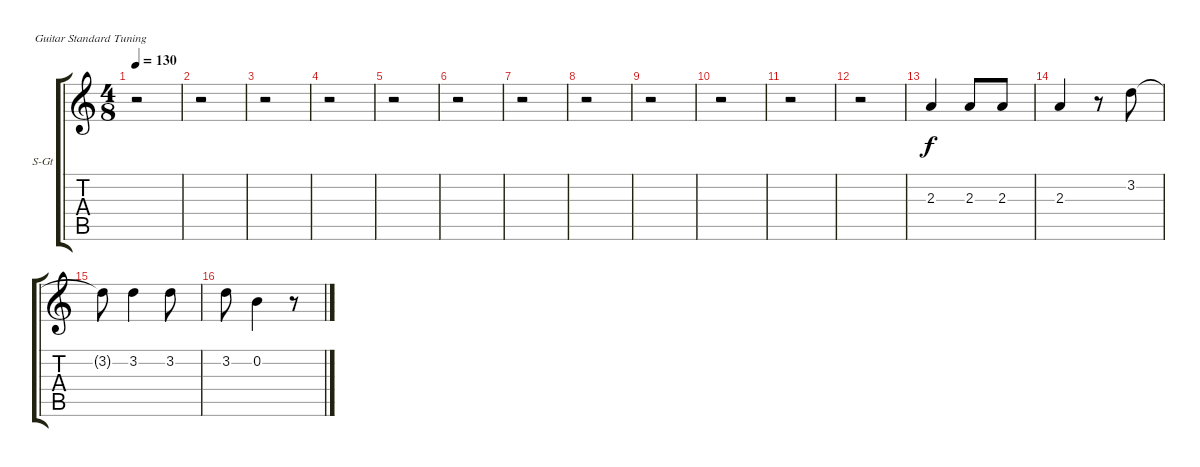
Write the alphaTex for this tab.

\bracketExtendMode groupsimilarinstruments
\firstSystemTrackNameOrientation horizontal
\otherSystemsTrackNameOrientation horizontal
\track ("Вокал" "S-Gt") {instrument fx5brightness}
\staff {score tabs}
\tuning (E4 B3 G3 D3 A2 E2)
\displaytranspose 12
\ts (4 8)
\tempo 130
\clef g2
\ks c
r.2{dy f} |
r.2 |
r.2 |
r.2 |
r.2 |
r.2 |
r.2 |
r.2 |
r.2 |
r.2 |
r.2 |
r.2 |
2.3.4 2.3.8 2.3.8 |
2.3.4 r.8 3.2.8 |
3.2{t}.8 3.2.4 3.2.8 |
3.2.8 0.2.4 r.8
